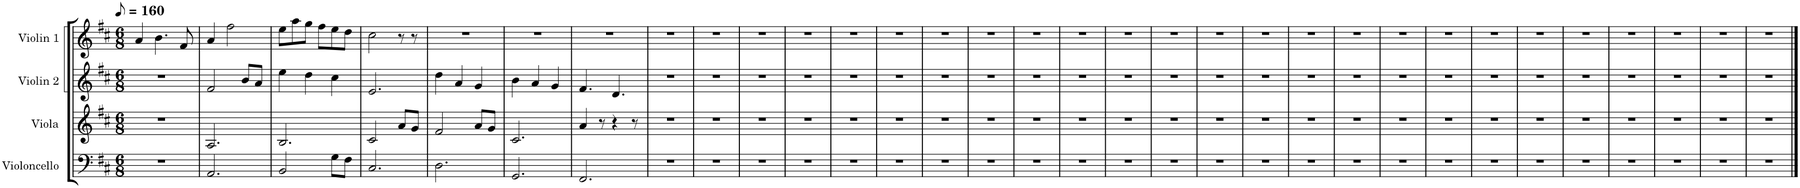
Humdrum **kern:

**kern	**kern	**kern	**kern
*part4	*part3	*part2	*part1
*staff4	*staff3	*staff2	*staff1
*I"Violoncello	*I"Viola	*I"Violin 2	*I"Violin 1
*I'Vc.	*I'Vla.	*I'Vln. 2	*I'Vln. 1
*clefF4	*clefG2	*clefG2	*clefG2
*k[f#c#]	*k[f#c#]	*k[f#c#]	*k[f#c#]
*M6/8	*M6/8	*M6/8	*M6/8
*MM80	*MM80	*MM80	*MM80
=1	=1	=1	=1
2.r	2.r	2.r	4a/
.	.	.	4.b\
.	.	.	8f#/
=2	=2	=2	=2
2.AA/	2.A/	2f#/	4a/
.	.	.	2ff#\
.	.	8b/L	.
.	.	8a/J	.
=3	=3	=3	=3
2BB/	2.B/	4ee\	8ee\L
.	.	.	8aa\
.	.	4dd\	8gg\J
.	.	.	8ff#\L
8G\L	.	4cc#\	8ee\
8F#\J	.	.	8dd\J
=4	=4	=4	=4
2.C#/	2c#/	2.e/	2cc#\
.	8a/L	.	8r
.	8g/J	.	8r
=5	=5	=5	=5
2.D\	2f#/	4dd\	2.r
.	.	4a/	.
.	8a/L	4g/	.
.	8g/J	.	.
=6	=6	=6	=6
2.GG/	2.c#/	4b\	2.r
.	.	4a/	.
.	.	4g/	.
=7	=7	=7	=7
2.FF#/	4a/	4.f#/	2.r
.	8r	.	.
.	4r	4.d/	.
.	8r	.	.
=8	=8	=8	=8
2.r	2.r	2.r	2.r
=9	=9	=9	=9
2.r	2.r	2.r	2.r
=10	=10	=10	=10
2.r	2.r	2.r	2.r
=11	=11	=11	=11
2.r	2.r	2.r	2.r
=12	=12	=12	=12
2.r	2.r	2.r	2.r
=13	=13	=13	=13
2.r	2.r	2.r	2.r
=14	=14	=14	=14
2.r	2.r	2.r	2.r
=15	=15	=15	=15
2.r	2.r	2.r	2.r
=16	=16	=16	=16
2.r	2.r	2.r	2.r
=17	=17	=17	=17
2.r	2.r	2.r	2.r
=18	=18	=18	=18
2.r	2.r	2.r	2.r
=19	=19	=19	=19
2.r	2.r	2.r	2.r
=20	=20	=20	=20
2.r	2.r	2.r	2.r
=21	=21	=21	=21
2.r	2.r	2.r	2.r
=22	=22	=22	=22
2.r	2.r	2.r	2.r
=23	=23	=23	=23
2.r	2.r	2.r	2.r
=24	=24	=24	=24
2.r	2.r	2.r	2.r
=25	=25	=25	=25
2.r	2.r	2.r	2.r
=26	=26	=26	=26
2.r	2.r	2.r	2.r
=27	=27	=27	=27
2.r	2.r	2.r	2.r
=28	=28	=28	=28
2.r	2.r	2.r	2.r
=29	=29	=29	=29
2.r	2.r	2.r	2.r
=30	=30	=30	=30
2.r	2.r	2.r	2.r
=31	=31	=31	=31
2.r	2.r	2.r	2.r
=32	=32	=32	=32
2.r	2.r	2.r	2.r
==	==	==	==
*-	*-	*-	*-
